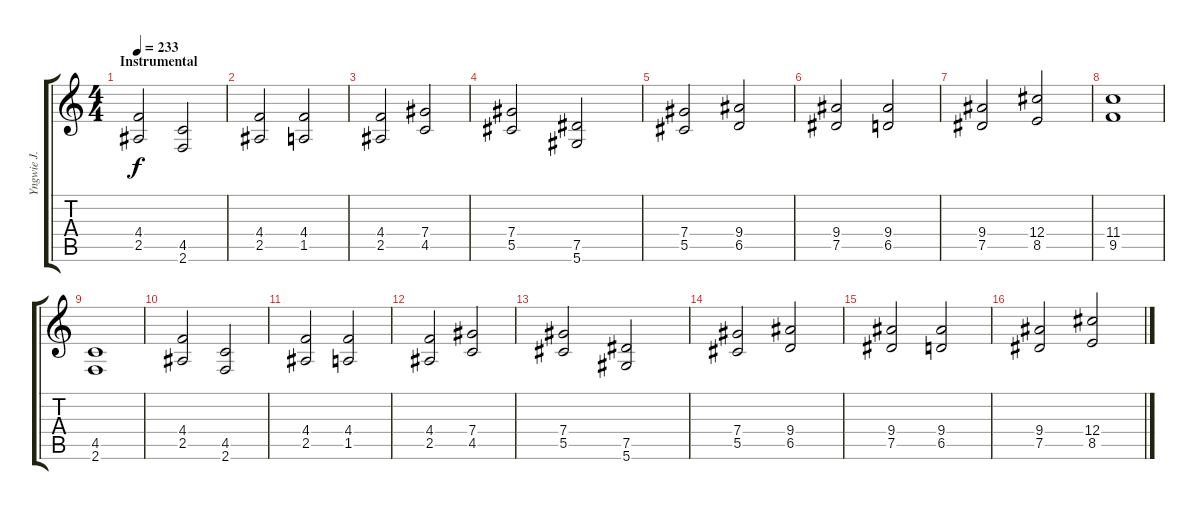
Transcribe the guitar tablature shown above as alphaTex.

\track ("Yngwie J. Malmsteen" "Yngwie J. ") {instrument overdrivenguitar}
\staff {score tabs}
\tuning (Eb4 Bb3 Gb3 Db3 Ab2 Eb2) {hide}
\ts (4 4)
\section ("" "Instrumental")
\tempo 233
\clef g2
\ks c
(4.4 2.5).2{dy f} (4.5 2.6).2 |
(4.4 2.5).2 (4.4 1.5).2 |
(4.4 2.5).2 (7.4 4.5).2 |
(7.4 5.5).2 (7.5 5.6).2 |
(7.4 5.5).2 (9.4 6.5).2 |
(9.4 7.5).2 (9.4 6.5).2 |
(9.4 7.5).2 (12.4 8.5).2 |
(11.4 9.5).1 |
(4.5 2.6).1 |
(4.4 2.5).2 (4.5 2.6).2 |
(4.4 2.5).2 (4.4 1.5).2 |
(4.4 2.5).2 (7.4 4.5).2 |
(7.4 5.5).2 (7.5 5.6).2 |
(7.4 5.5).2 (9.4 6.5).2 |
(9.4 7.5).2 (9.4 6.5).2 |
(9.4 7.5).2 (12.4 8.5).2
